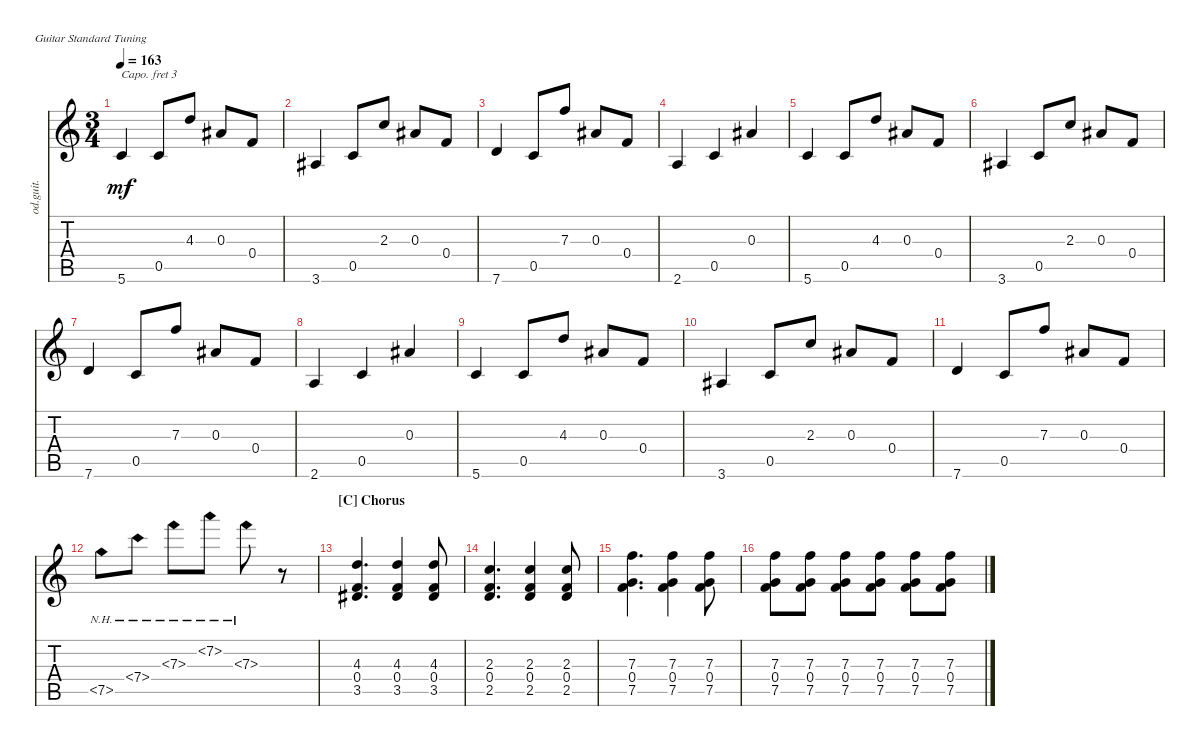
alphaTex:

\bracketExtendMode nobrackets
\track ("Overdriven Guitar" "od.guit.") {instrument overdrivenguitar}
\staff {score tabs}
\capo 3
\tuning (E4 B3 G3 D3 A2 E2)
\ts (3 4)
\tempo 163
\clef g2
\ks aminor
5.6.4{dy mf beam Up} 0.5.8{beam Up} 4.3.8{beam Up} 0.3{acc #}.8{beam Up} 0.4.8{beam Up} |
3.6{acc #}.4{beam Up} 0.5.8{beam Up} 2.3.8{beam Up} 0.3{acc #}.8{beam Up} 0.4.8{beam Up} |
7.6.4{beam Up} 0.5.8{beam Up} 7.3.8{beam Up} 0.3{acc #}.8{beam Up} 0.4.8{beam Up} |
2.6.4{beam Up} 0.5.4{beam Up} 0.3{acc #}.4{beam Up} |
5.6.4{beam Up} 0.5.8{beam Up} 4.3.8{beam Up} 0.3{acc #}.8{beam Up} 0.4.8{beam Up} |
3.6{acc #}.4{beam Up} 0.5.8{beam Up} 2.3.8{beam Up} 0.3{acc #}.8{beam Up} 0.4.8{beam Up} |
7.6.4{beam Up} 0.5.8{beam Up} 7.3.8{beam Up} 0.3{acc #}.8{beam Up} 0.4.8{beam Up} |
2.6.4{beam Up} 0.5.4{beam Up} 0.3{acc #}.4{beam Up} |
5.6.4{beam Up} 0.5.8{beam Up} 4.3.8{beam Up} 0.3{acc #}.8{beam Up} 0.4.8{beam Up} |
3.6{acc #}.4{beam Up} 0.5.8{beam Up} 2.3.8{beam Up} 0.3{acc #}.8{beam Up} 0.4.8{beam Up} |
7.6.4{beam Up} 0.5.8{beam Up} 7.3.8{beam Up} 0.3{acc #}.8{beam Up} 0.4.8{beam Up} |
7.5{nh}.8{beam Down} 7.4{nh}.8{beam Down} 7.3{nh}.8{beam Down} 7.2{nh}.8{beam Down} 7.3{nh}.8{beam Down} r.8{beam Down} |
\section ("C" "Chorus")
(3.5{acc #} 0.4 4.3).4{d beam Up} (3.5{acc #} 0.4 4.3).4{beam Up} (3.5{acc #} 0.4 4.3).8{beam Up} |
(2.5 0.4 2.3).4{d beam Up} (2.5 0.4 2.3).4{beam Up} (2.5 0.4 2.3).8{beam Up} |
(7.5 0.4 7.3).4{d beam Down} (7.5 0.4 7.3).4{beam Down} (7.5 0.4 7.3).8{beam Down} |
(7.3 0.4 7.5).8{beam Down} (7.3 0.4 7.5).8{beam Down} (7.3 0.4 7.5).8{beam Down} (7.3 0.4 7.5).8{beam Down} (7.3 0.4 7.5).8{beam Down} (7.3 0.4 7.5).8{beam Down}
